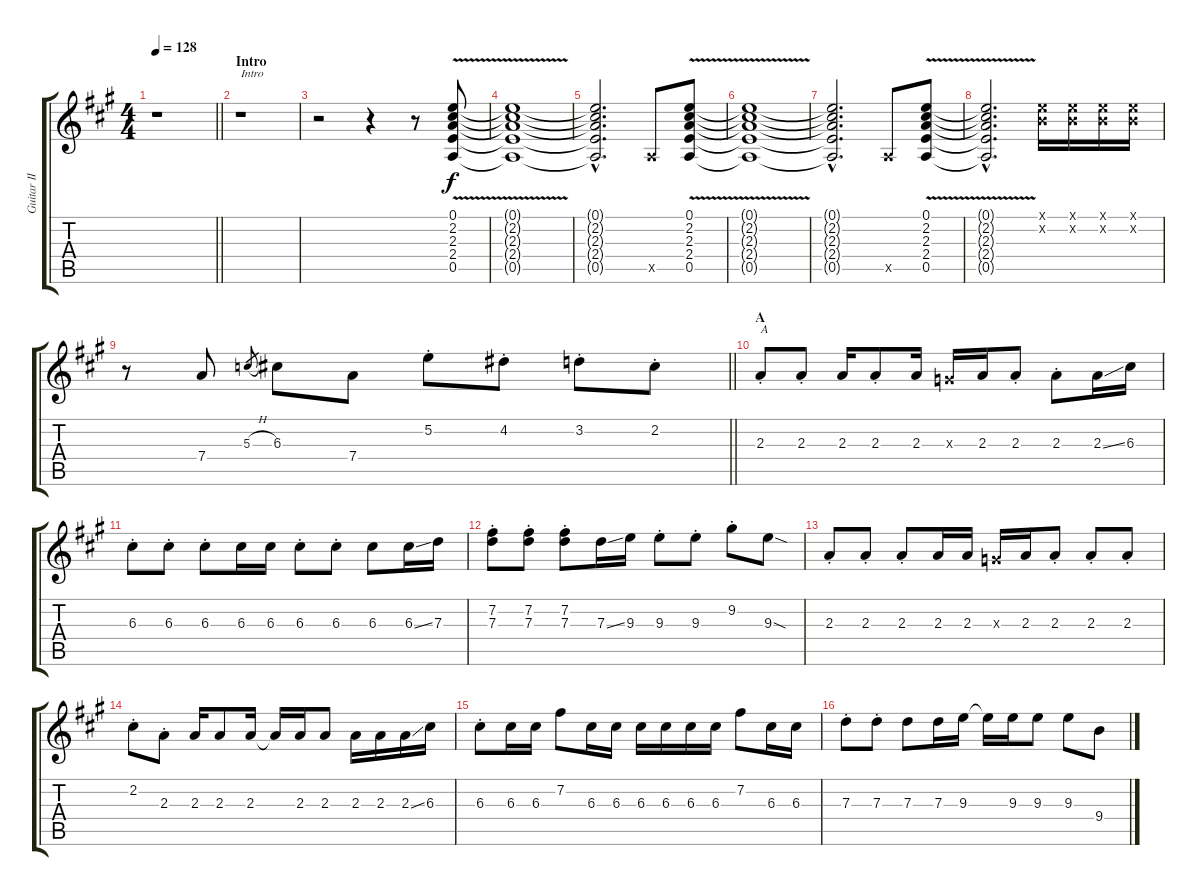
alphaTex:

\track ("Guitar II" "Guitar II") {instrument distortionguitar}
\staff {score tabs}
\tuning (E4 B3 G3 D3 A2 E2) {hide}
\ts (4 4)
\tempo 128
\clef g2
\barLineRight lightlight
\ks a
r.1{dy f instrument distortionguitar} |
\section ("" "Intro")
r.1{txt "Intro"} |
r.2 r.4 r.8 (0.1 2.2 2.3 2.4 0.5{v}).8 |
(0.1{t} 2.2{t} 2.3{t} 2.4{t} 0.5{t}).1 |
(0.1{hac t} 2.2{hac t} 2.3{hac t} 2.4{hac t} 0.5{hac t}).2{d} 0.5{x}.8 (0.1{v} 2.2 2.3 2.4 0.5).8 |
(0.1{t} 2.2{t} 2.3{t} 2.4{t} 0.5{t}).1 |
(0.1{hac t} 2.2{hac t} 2.3{hac t} 2.4{hac t} 0.5{hac t}).2{d} 0.5{x}.8 (0.1{v} 2.2 2.3 2.4 0.5).8 |
(0.1{hac t} 2.2{hac t} 2.3{hac t} 2.4{hac t} 0.5{hac t}).2{d} (0.1{x} 0.2{x}).16 (0.1{x} 0.2{x}).16 (0.1{x} 0.2{x}).16 (0.1{x} 0.2{x}).16 |
\barLineRight lightlight
r.8 7.4.8 5.3{h}.8{gr} 6.3.8 7.4.8 5.2{st}.8 4.2{st}.8 3.2{st}.8 2.2{st}.8 |
\section ("" "A")
2.3{st}.8{txt "A"} 2.3{st}.8 2.3.16 2.3{st}.8 2.3.16 0.3{x}.16 2.3.16 2.3{st}.8 2.3{st}.8 2.3{ss}.16 6.3.16 |
6.3{st}.8 6.3{st}.8 6.3{st}.8 6.3.16 6.3.16 6.3{st}.8 6.3{st}.8 6.3.8 6.3{ss}.16 7.3.16 |
(7.2{st} 7.3{st}).8 (7.2{st} 7.3{st}).8 (7.2{st} 7.3{st}).8 7.3{ss}.16 9.3.16 9.3{st}.8 9.3{st}.8 9.2{st}.8 9.3{sod}.8 |
2.3{st}.8 2.3{st}.8 2.3{st}.8 2.3.16 2.3.16 0.3{x}.16 2.3.16 2.3{st}.8 2.3{st}.8 2.3{st}.8 |
2.2{st}.8 2.3{st}.8 2.3.16 2.3.8 2.3.16 2.3{t}.16 2.3.16 2.3.8 2.3.16 2.3.16 2.3{ss}.16 6.3.16 |
6.3{st}.8 6.3.16 6.3.16 7.2.8 6.3.16 6.3.16 6.3.16 6.3.16 6.3.16 6.3.16 7.2.8 6.3.16 6.3.16 |
7.3{st}.8 7.3{st}.8 7.3.8 7.3.16 9.3.16 9.3{t}.16 9.3.16 9.3.8 9.3.8 9.4.8
